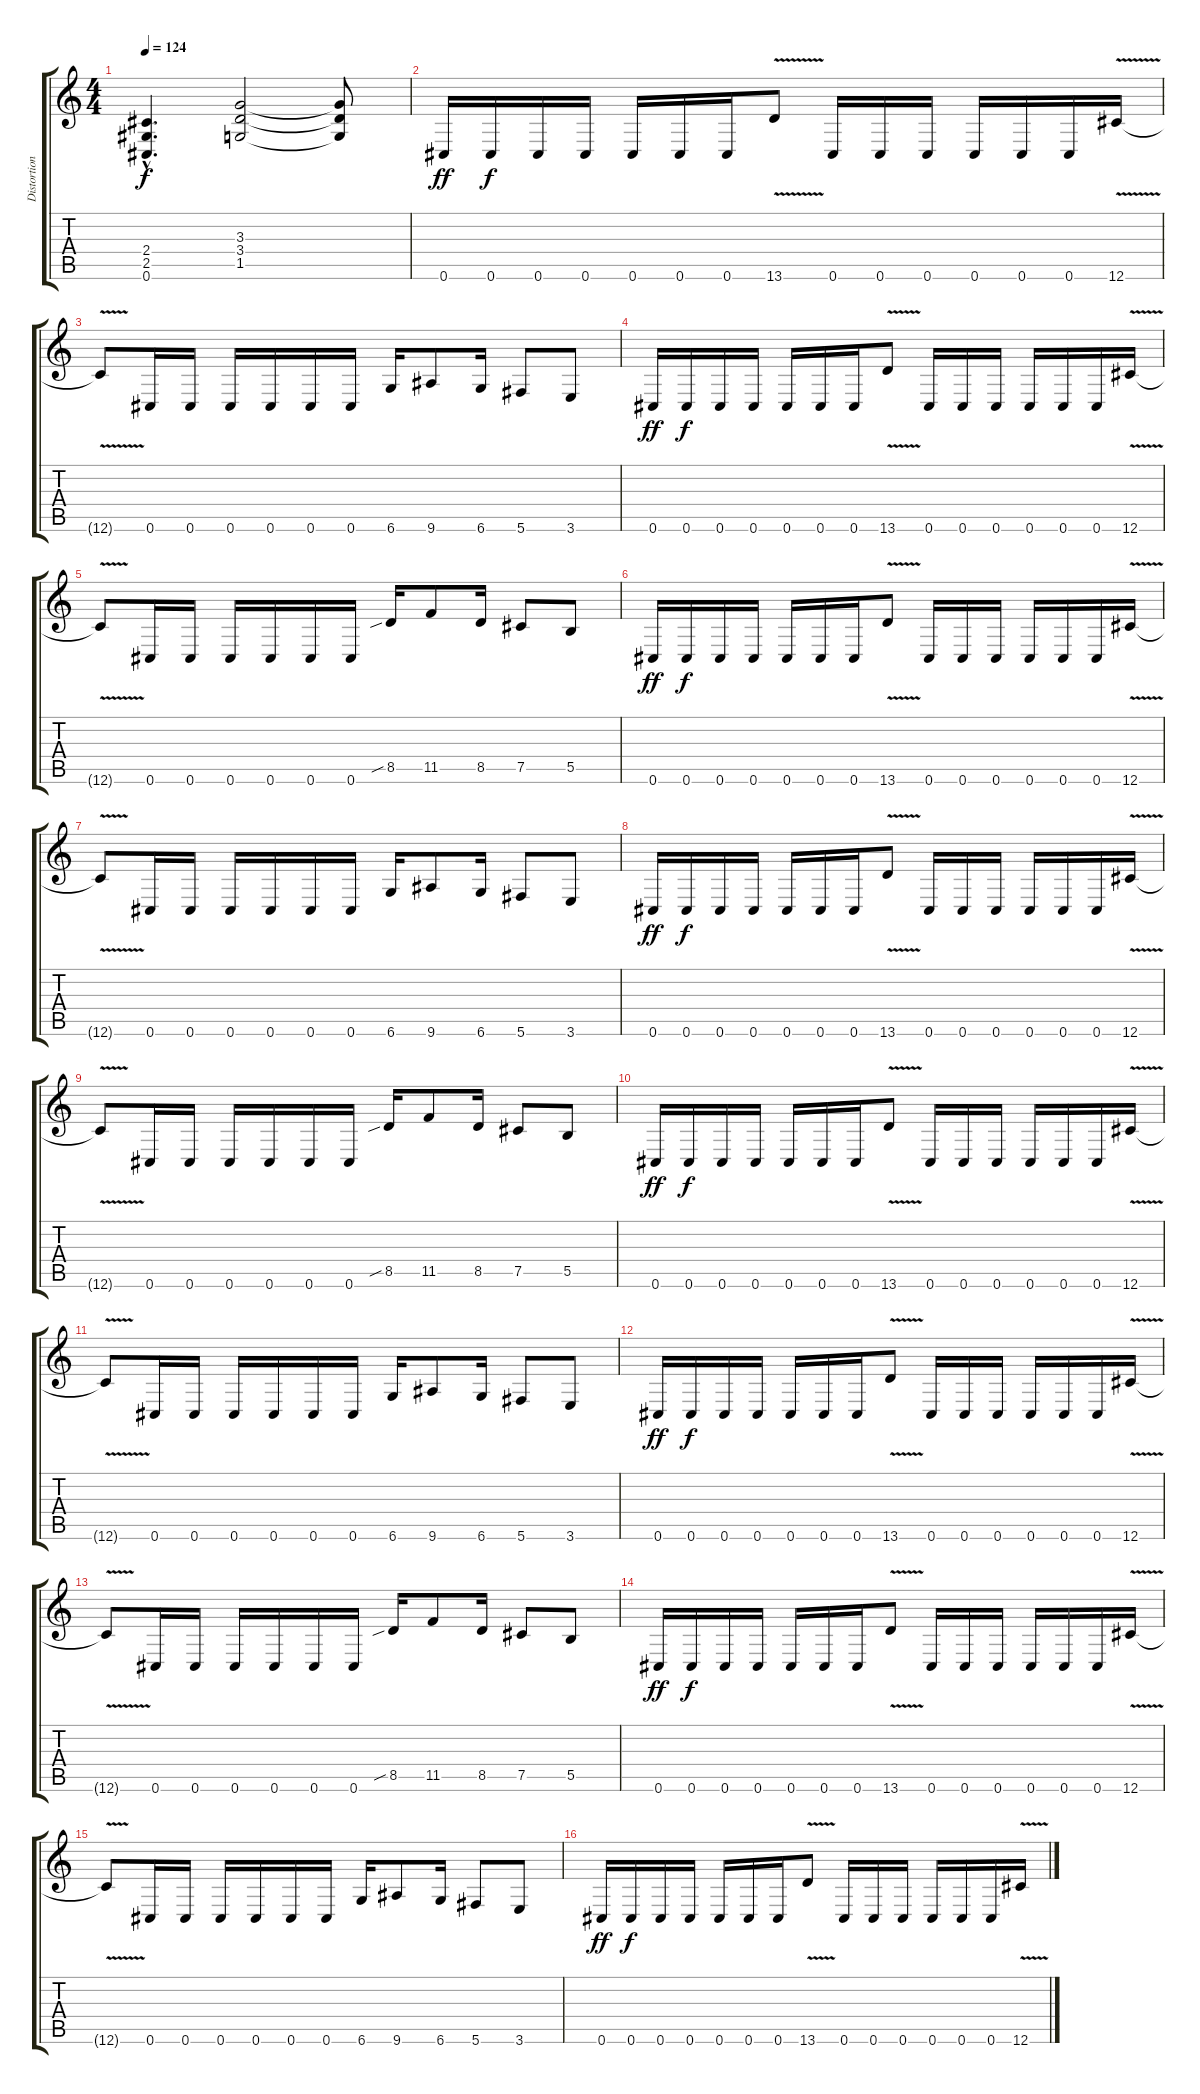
\track ("Distortion guitar 2" "Distortion") {instrument distortionguitar}
\staff {score tabs}
\tuning (Db4 Ab3 E3 B2 Gb2 Db2) {hide}
\ts (4 4)
\tempo 124
\clef g2
\ks c
(2.4{hac t} 2.5{hac t} 0.6{hac t}).4{d dy f} (3.3 3.4 1.5).2 (3.3{t} 3.4{t} 1.5{t}).8 |
0.6.16{dy ff} 0.6.16{dy f} 0.6.16 0.6.16 0.6.16 0.6.16 0.6.16 13.6{v}.8 0.6.16 0.6.16 0.6.16 0.6.16 0.6.16 0.6.16 12.6{v}.16 |
12.6{t}.8 0.6.16 0.6.16 0.6.16 0.6.16 0.6.16 0.6.16 6.6.16 9.6.8 6.6.16 5.6.8 3.6.8 |
0.6.16{dy ff} 0.6.16{dy f} 0.6.16 0.6.16 0.6.16 0.6.16 0.6.16 13.6{v}.8 0.6.16 0.6.16 0.6.16 0.6.16 0.6.16 0.6.16 12.6{v}.16 |
12.6{t}.8 0.6.16 0.6.16 0.6.16 0.6.16 0.6.16 0.6.16 8.5{sib}.16 11.5.8 8.5.16 7.5.8 5.5.8 |
0.6.16{dy ff} 0.6.16{dy f} 0.6.16 0.6.16 0.6.16 0.6.16 0.6.16 13.6{v}.8 0.6.16 0.6.16 0.6.16 0.6.16 0.6.16 0.6.16 12.6{v}.16 |
12.6{t}.8 0.6.16 0.6.16 0.6.16 0.6.16 0.6.16 0.6.16 6.6.16 9.6.8 6.6.16 5.6.8 3.6.8 |
0.6.16{dy ff} 0.6.16{dy f} 0.6.16 0.6.16 0.6.16 0.6.16 0.6.16 13.6{v}.8 0.6.16 0.6.16 0.6.16 0.6.16 0.6.16 0.6.16 12.6{v}.16 |
12.6{t}.8 0.6.16 0.6.16 0.6.16 0.6.16 0.6.16 0.6.16 8.5{sib}.16 11.5.8 8.5.16 7.5.8 5.5.8 |
0.6.16{dy ff} 0.6.16{dy f} 0.6.16 0.6.16 0.6.16 0.6.16 0.6.16 13.6{v}.8 0.6.16 0.6.16 0.6.16 0.6.16 0.6.16 0.6.16 12.6{v}.16 |
12.6{t}.8 0.6.16 0.6.16 0.6.16 0.6.16 0.6.16 0.6.16 6.6.16 9.6.8 6.6.16 5.6.8 3.6.8 |
0.6.16{dy ff} 0.6.16{dy f} 0.6.16 0.6.16 0.6.16 0.6.16 0.6.16 13.6{v}.8 0.6.16 0.6.16 0.6.16 0.6.16 0.6.16 0.6.16 12.6{v}.16 |
12.6{t}.8 0.6.16 0.6.16 0.6.16 0.6.16 0.6.16 0.6.16 8.5{sib}.16 11.5.8 8.5.16 7.5.8 5.5.8 |
0.6.16{dy ff} 0.6.16{dy f} 0.6.16 0.6.16 0.6.16 0.6.16 0.6.16 13.6{v}.8 0.6.16 0.6.16 0.6.16 0.6.16 0.6.16 0.6.16 12.6{v}.16 |
12.6{t}.8 0.6.16 0.6.16 0.6.16 0.6.16 0.6.16 0.6.16 6.6.16 9.6.8 6.6.16 5.6.8 3.6.8 |
0.6.16{dy ff} 0.6.16{dy f} 0.6.16 0.6.16 0.6.16 0.6.16 0.6.16 13.6{v}.8 0.6.16 0.6.16 0.6.16 0.6.16 0.6.16 0.6.16 12.6{v}.16
